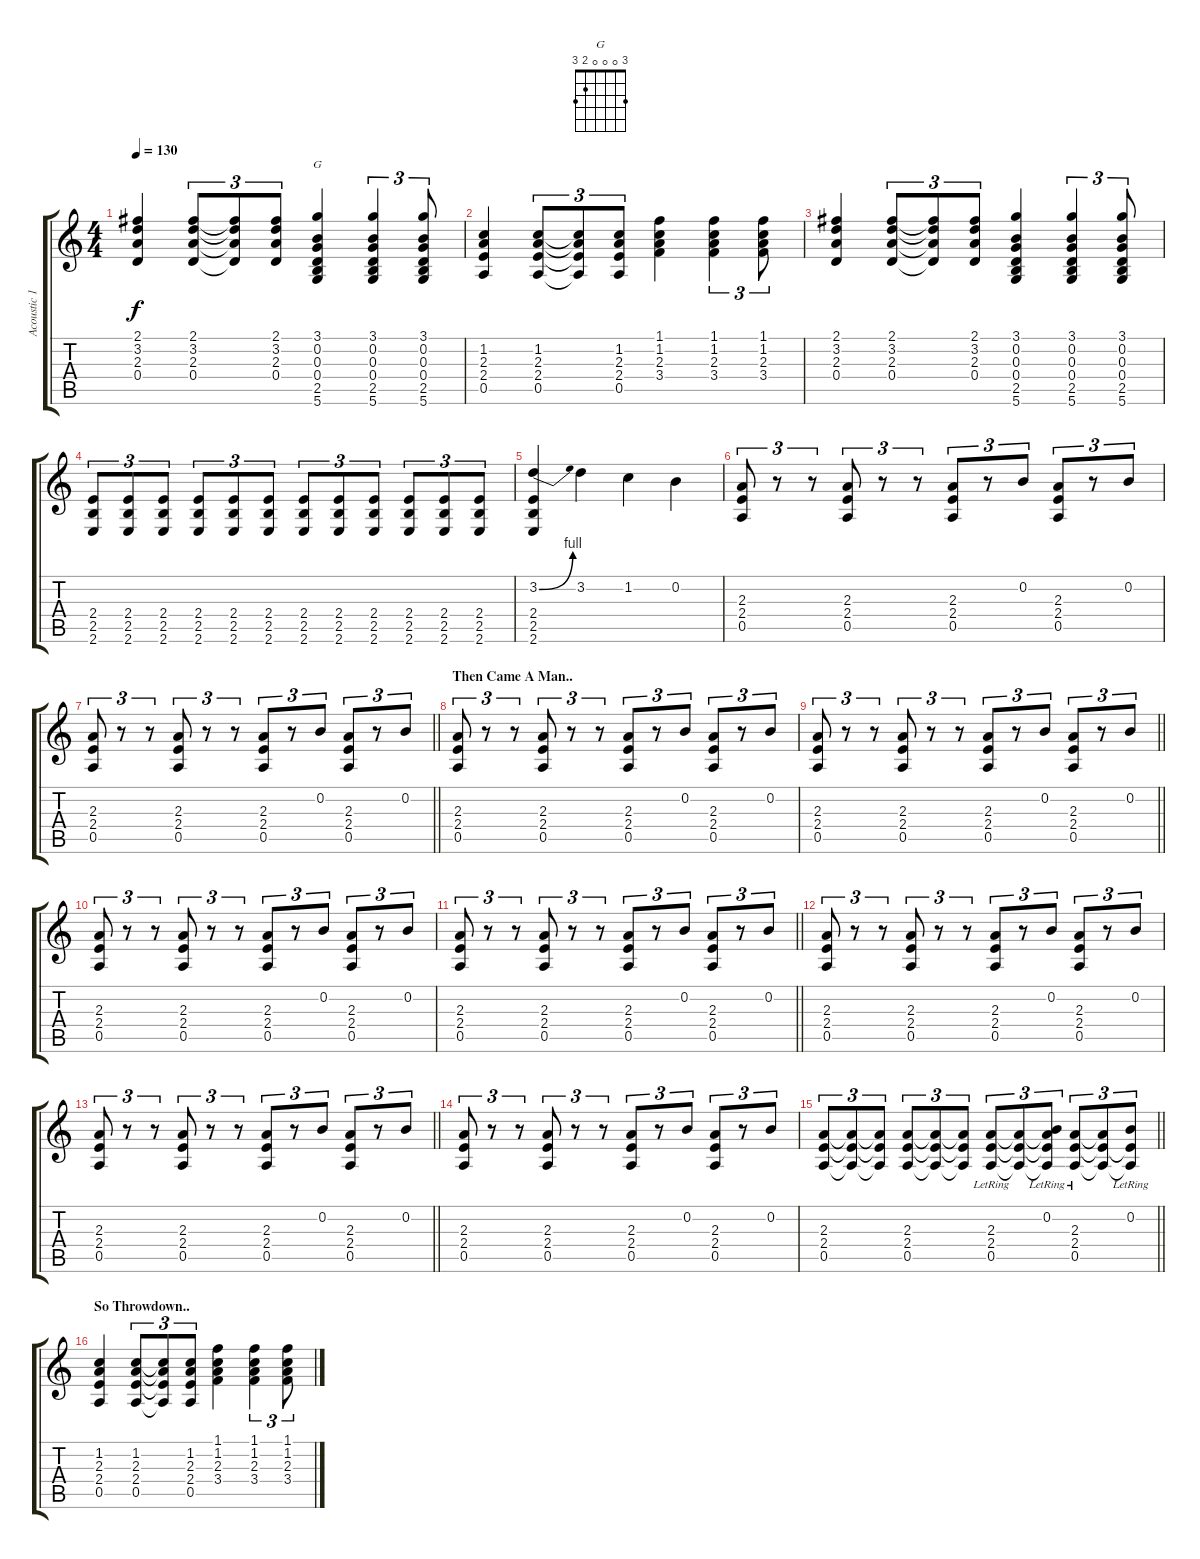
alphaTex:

\track ("Acoustic 1" "Acoustic 1") {instrument acousticguitarsteel}
\staff {score tabs}
\tuning (E4 B3 G3 D3 A2 D2) {hide}
\chord ("G" 3 0 0 0 2 3)
\ts (4 4)
\tempo 130
\clef g2
\ks c
(2.1 3.2 2.3 0.4).4{dy f} (2.1 3.2 2.3 0.4).8{tu (3 2)} (2.1{t} 3.2{t} 2.3{t} 0.4{t}).8{tu (3 2)} (2.1 3.2 2.3 0.4).8{tu (3 2)} (3.1 0.2 0.3 0.4 2.5 5.6).4{ch "G"} (3.1 0.2 0.3 0.4 2.5 5.6).4{tu (3 2)} (3.1 0.2 0.3 0.4 2.5 5.6).8{tu (3 2)} |
(1.2 2.3 2.4 0.5).4 (1.2 2.3 2.4 0.5).8{tu (3 2)} (1.2{t} 2.3{t} 2.4{t} 0.5{t}).8{tu (3 2)} (1.2 2.3 2.4 0.5).8{tu (3 2)} (1.1 1.2 2.3 3.4).4 (1.1 1.2 2.3 3.4).4{tu (3 2)} (1.1 1.2 2.3 3.4).8{tu (3 2)} |
(2.1 3.2 2.3 0.4).4 (2.1 3.2 2.3 0.4).8{tu (3 2)} (2.1{t} 3.2{t} 2.3{t} 0.4{t}).8{tu (3 2)} (2.1 3.2 2.3 0.4).8{tu (3 2)} (3.1 0.2 0.3 0.4 2.5 5.6).4 (3.1 0.2 0.3 0.4 2.5 5.6).4{tu (3 2)} (3.1 0.2 0.3 0.4 2.5 5.6).8{tu (3 2)} |
(2.4 2.5 2.6).8{tu (3 2)} (2.4 2.5 2.6).8{tu (3 2)} (2.4 2.5 2.6).8{tu (3 2)} (2.4 2.5 2.6).8{tu (3 2)} (2.4 2.5 2.6).8{tu (3 2)} (2.4 2.5 2.6).8{tu (3 2)} (2.4 2.5 2.6).8{tu (3 2)} (2.4 2.5 2.6).8{tu (3 2)} (2.4 2.5 2.6).8{tu (3 2)} (2.4 2.5 2.6).8{tu (3 2)} (2.4 2.5 2.6).8{tu (3 2)} (2.4 2.5 2.6).8{tu (3 2)} |
(3.2{be (bend 0 0 60 4)} 2.4 2.5 2.6).4 3.2.4 1.2.4 0.2.4 |
(2.3 2.4 0.5).8{tu (3 2)} r.8{tu (3 2)} r.8{tu (3 2)} (2.3 2.4 0.5).8{tu (3 2)} r.8{tu (3 2)} r.8{tu (3 2)} (2.3 2.4 0.5).8{tu (3 2)} r.8{tu (3 2)} 0.2.8{tu (3 2)} (2.3 2.4 0.5).8{tu (3 2)} r.8{tu (3 2)} 0.2.8{tu (3 2)} |
\barLineRight lightlight
(2.3 2.4 0.5).8{tu (3 2)} r.8{tu (3 2)} r.8{tu (3 2)} (2.3 2.4 0.5).8{tu (3 2)} r.8{tu (3 2)} r.8{tu (3 2)} (2.3 2.4 0.5).8{tu (3 2)} r.8{tu (3 2)} 0.2.8{tu (3 2)} (2.3 2.4 0.5).8{tu (3 2)} r.8{tu (3 2)} 0.2.8{tu (3 2)} |
\section ("" "Then Came A Man..")
(2.3 2.4 0.5).8{tu (3 2)} r.8{tu (3 2)} r.8{tu (3 2)} (2.3 2.4 0.5).8{tu (3 2)} r.8{tu (3 2)} r.8{tu (3 2)} (2.3 2.4 0.5).8{tu (3 2)} r.8{tu (3 2)} 0.2.8{tu (3 2)} (2.3 2.4 0.5).8{tu (3 2)} r.8{tu (3 2)} 0.2.8{tu (3 2)} |
\barLineRight lightlight
(2.3 2.4 0.5).8{tu (3 2)} r.8{tu (3 2)} r.8{tu (3 2)} (2.3 2.4 0.5).8{tu (3 2)} r.8{tu (3 2)} r.8{tu (3 2)} (2.3 2.4 0.5).8{tu (3 2)} r.8{tu (3 2)} 0.2.8{tu (3 2)} (2.3 2.4 0.5).8{tu (3 2)} r.8{tu (3 2)} 0.2.8{tu (3 2)} |
(2.3 2.4 0.5).8{tu (3 2)} r.8{tu (3 2)} r.8{tu (3 2)} (2.3 2.4 0.5).8{tu (3 2)} r.8{tu (3 2)} r.8{tu (3 2)} (2.3 2.4 0.5).8{tu (3 2)} r.8{tu (3 2)} 0.2.8{tu (3 2)} (2.3 2.4 0.5).8{tu (3 2)} r.8{tu (3 2)} 0.2.8{tu (3 2)} |
\barLineRight lightlight
(2.3 2.4 0.5).8{tu (3 2)} r.8{tu (3 2)} r.8{tu (3 2)} (2.3 2.4 0.5).8{tu (3 2)} r.8{tu (3 2)} r.8{tu (3 2)} (2.3 2.4 0.5).8{tu (3 2)} r.8{tu (3 2)} 0.2.8{tu (3 2)} (2.3 2.4 0.5).8{tu (3 2)} r.8{tu (3 2)} 0.2.8{tu (3 2)} |
(2.3 2.4 0.5).8{tu (3 2)} r.8{tu (3 2)} r.8{tu (3 2)} (2.3 2.4 0.5).8{tu (3 2)} r.8{tu (3 2)} r.8{tu (3 2)} (2.3 2.4 0.5).8{tu (3 2)} r.8{tu (3 2)} 0.2.8{tu (3 2)} (2.3 2.4 0.5).8{tu (3 2)} r.8{tu (3 2)} 0.2.8{tu (3 2)} |
\barLineRight lightlight
(2.3 2.4 0.5).8{tu (3 2)} r.8{tu (3 2)} r.8{tu (3 2)} (2.3 2.4 0.5).8{tu (3 2)} r.8{tu (3 2)} r.8{tu (3 2)} (2.3 2.4 0.5).8{tu (3 2)} r.8{tu (3 2)} 0.2.8{tu (3 2)} (2.3 2.4 0.5).8{tu (3 2)} r.8{tu (3 2)} 0.2.8{tu (3 2)} |
(2.3 2.4 0.5).8{tu (3 2)} r.8{tu (3 2)} r.8{tu (3 2)} (2.3 2.4 0.5).8{tu (3 2)} r.8{tu (3 2)} r.8{tu (3 2)} (2.3 2.4 0.5).8{tu (3 2)} r.8{tu (3 2)} 0.2.8{tu (3 2)} (2.3 2.4 0.5).8{tu (3 2)} r.8{tu (3 2)} 0.2.8{tu (3 2)} |
\barLineRight lightlight
(2.3 2.4 0.5).8{tu (3 2)} (2.3{t} 2.4{t} 0.5{t}).8{tu (3 2)} (2.3{t} 2.4{t} 0.5{t}).8{tu (3 2)} (2.3 2.4 0.5).8{tu (3 2)} (2.3{t} 2.4{t} 0.5{t}).8{tu (3 2)} (2.3{t} 2.4{t} 0.5{t}).8{tu (3 2)} (2.3{lr} 2.4{lr} 0.5{lr}).8{tu (3 2)} (2.3{t} 2.4{t} 0.5{t}).8{tu (3 2)} (0.2{lr} 2.3{t} 2.4{t} 0.5{t}).8{tu (3 2)} (2.3{lr} 2.4{lr} 0.5{lr}).8{tu (3 2)} (2.3{t} 2.4{t} 0.5{t}).8{tu (3 2)} (0.2{lr} 2.4{t} 0.5{t}).8{tu (3 2)} |
\section ("" "So Throwdown..")
(1.2 2.3 2.4 0.5).4 (1.2 2.3 2.4 0.5).8{tu (3 2)} (1.2{t} 2.3{t} 2.4{t} 0.5{t}).8{tu (3 2)} (1.2 2.3 2.4 0.5).8{tu (3 2)} (1.1 1.2 2.3 3.4).4 (1.1 1.2 2.3 3.4).4{tu (3 2)} (1.1 1.2 2.3 3.4).8{tu (3 2)}
